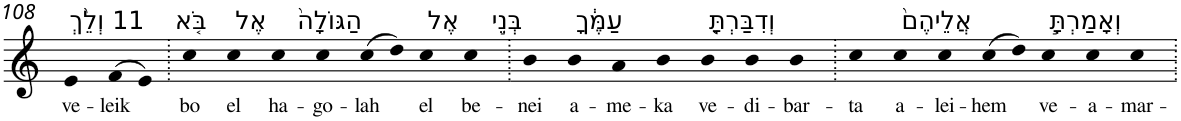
**kern	**text
*part1	*part1
*staff1	*staff1
*I"Piano	*
*I'Pno	*
!!LO:PB:g=z
*clefG2	*
*k[]	*
=108	=108
!LO:TX:a:t=11 וְלֵ֨ךְ	!
!	!LO:LY:b
4e	ve-
!	!LO:LY:b
(>8f	-leik
8e)	.
=109.	=109.
!LO:TX:a:t=בֹּ֤א	!
!	!LO:LY:b
4cc	bo
!LO:TX:a:t=אֶל	!
!	!LO:LY:b
4cc	el
!LO:TX:a:t=הַגּוֹלָה֙	!
!	!LO:LY:b
4cc	ha-
!	!LO:LY:b
4cc	-go-
!	!LO:LY:b
(>8cc	-lah
8dd)	.
!LO:TX:a:t=אֶל	!
!	!LO:LY:b
4cc	el
!LO:TX:a:t=בְּנֵ֣י	!
!	!LO:LY:b
4cc	be-
=110.	=110.
!	!LO:LY:b
4b	-nei
!LO:TX:a:t=עַמֶּ֔ךָ	!
!	!LO:LY:b
4b	a-
!	!LO:LY:b
4a	-me-
!	!LO:LY:b
4b	-ka
!LO:TX:a:t=וְדִבַּרְתָּ֤	!
!	!LO:LY:b
4b	ve-
!	!LO:LY:b
4b	-di-
!	!LO:LY:b
4b	-bar-
=111.	=111.
!	!LO:LY:b
4cc	-ta
!LO:TX:a:t=אֲלֵיהֶם֙	!
!	!LO:LY:b
4cc	a-
!	!LO:LY:b
4cc	-lei-
!	!LO:LY:b
(>8cc	-hem
8dd)	.
!LO:TX:a:t=וְאָמַרְתָּ֣	!
!	!LO:LY:b
4cc	ve-
!	!LO:LY:b
4cc	-a-
!	!LO:LY:b
4cc	-mar-
=.	=.
*-	*-
